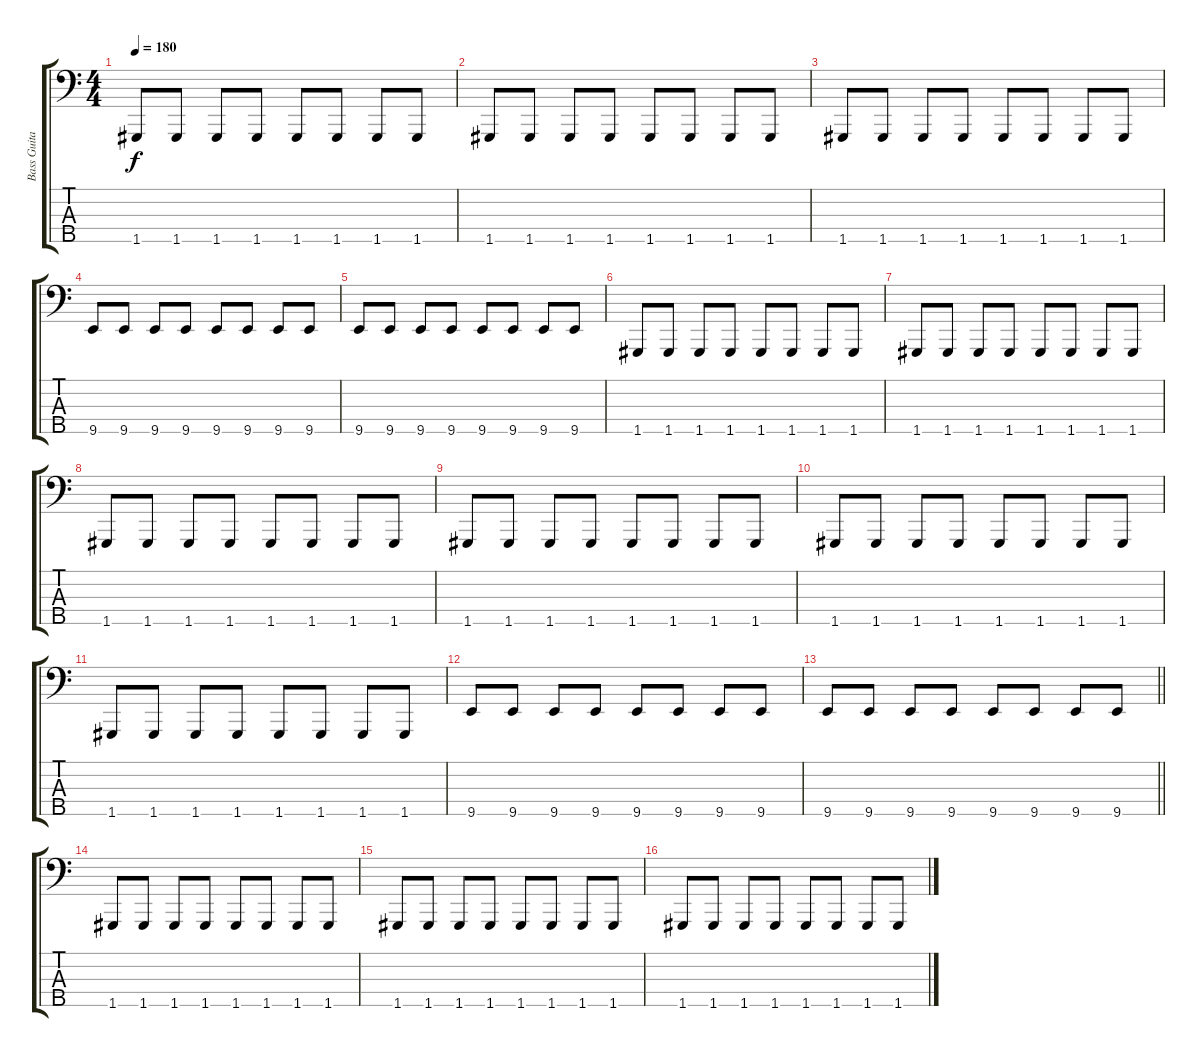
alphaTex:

\track ("Bass Guitar" "Bass Guita") {instrument electricbassfinger}
\staff {score tabs}
\tuning (F2 C2 G1 D1 G0) {hide}
\ts (4 4)
\tempo 180
\clef f4
\ks c
1.5.8{dy f} 1.5.8 1.5.8 1.5.8 1.5.8 1.5.8 1.5.8 1.5.8 |
1.5.8 1.5.8 1.5.8 1.5.8 1.5.8 1.5.8 1.5.8 1.5.8 |
1.5.8 1.5.8 1.5.8 1.5.8 1.5.8 1.5.8 1.5.8 1.5.8 |
9.5.8 9.5.8 9.5.8 9.5.8 9.5.8 9.5.8 9.5.8 9.5.8 |
9.5.8 9.5.8 9.5.8 9.5.8 9.5.8 9.5.8 9.5.8 9.5.8 |
1.5.8 1.5.8 1.5.8 1.5.8 1.5.8 1.5.8 1.5.8 1.5.8 |
1.5.8 1.5.8 1.5.8 1.5.8 1.5.8 1.5.8 1.5.8 1.5.8 |
1.5.8 1.5.8 1.5.8 1.5.8 1.5.8 1.5.8 1.5.8 1.5.8 |
1.5.8 1.5.8 1.5.8 1.5.8 1.5.8 1.5.8 1.5.8 1.5.8 |
1.5.8 1.5.8 1.5.8 1.5.8 1.5.8 1.5.8 1.5.8 1.5.8 |
1.5.8 1.5.8 1.5.8 1.5.8 1.5.8 1.5.8 1.5.8 1.5.8 |
9.5.8 9.5.8 9.5.8 9.5.8 9.5.8 9.5.8 9.5.8 9.5.8 |
\barLineRight lightlight
9.5.8 9.5.8 9.5.8 9.5.8 9.5.8 9.5.8 9.5.8 9.5.8 |
1.5.8 1.5.8 1.5.8 1.5.8 1.5.8 1.5.8 1.5.8 1.5.8 |
1.5.8 1.5.8 1.5.8 1.5.8 1.5.8 1.5.8 1.5.8 1.5.8 |
1.5.8 1.5.8 1.5.8 1.5.8 1.5.8 1.5.8 1.5.8 1.5.8
